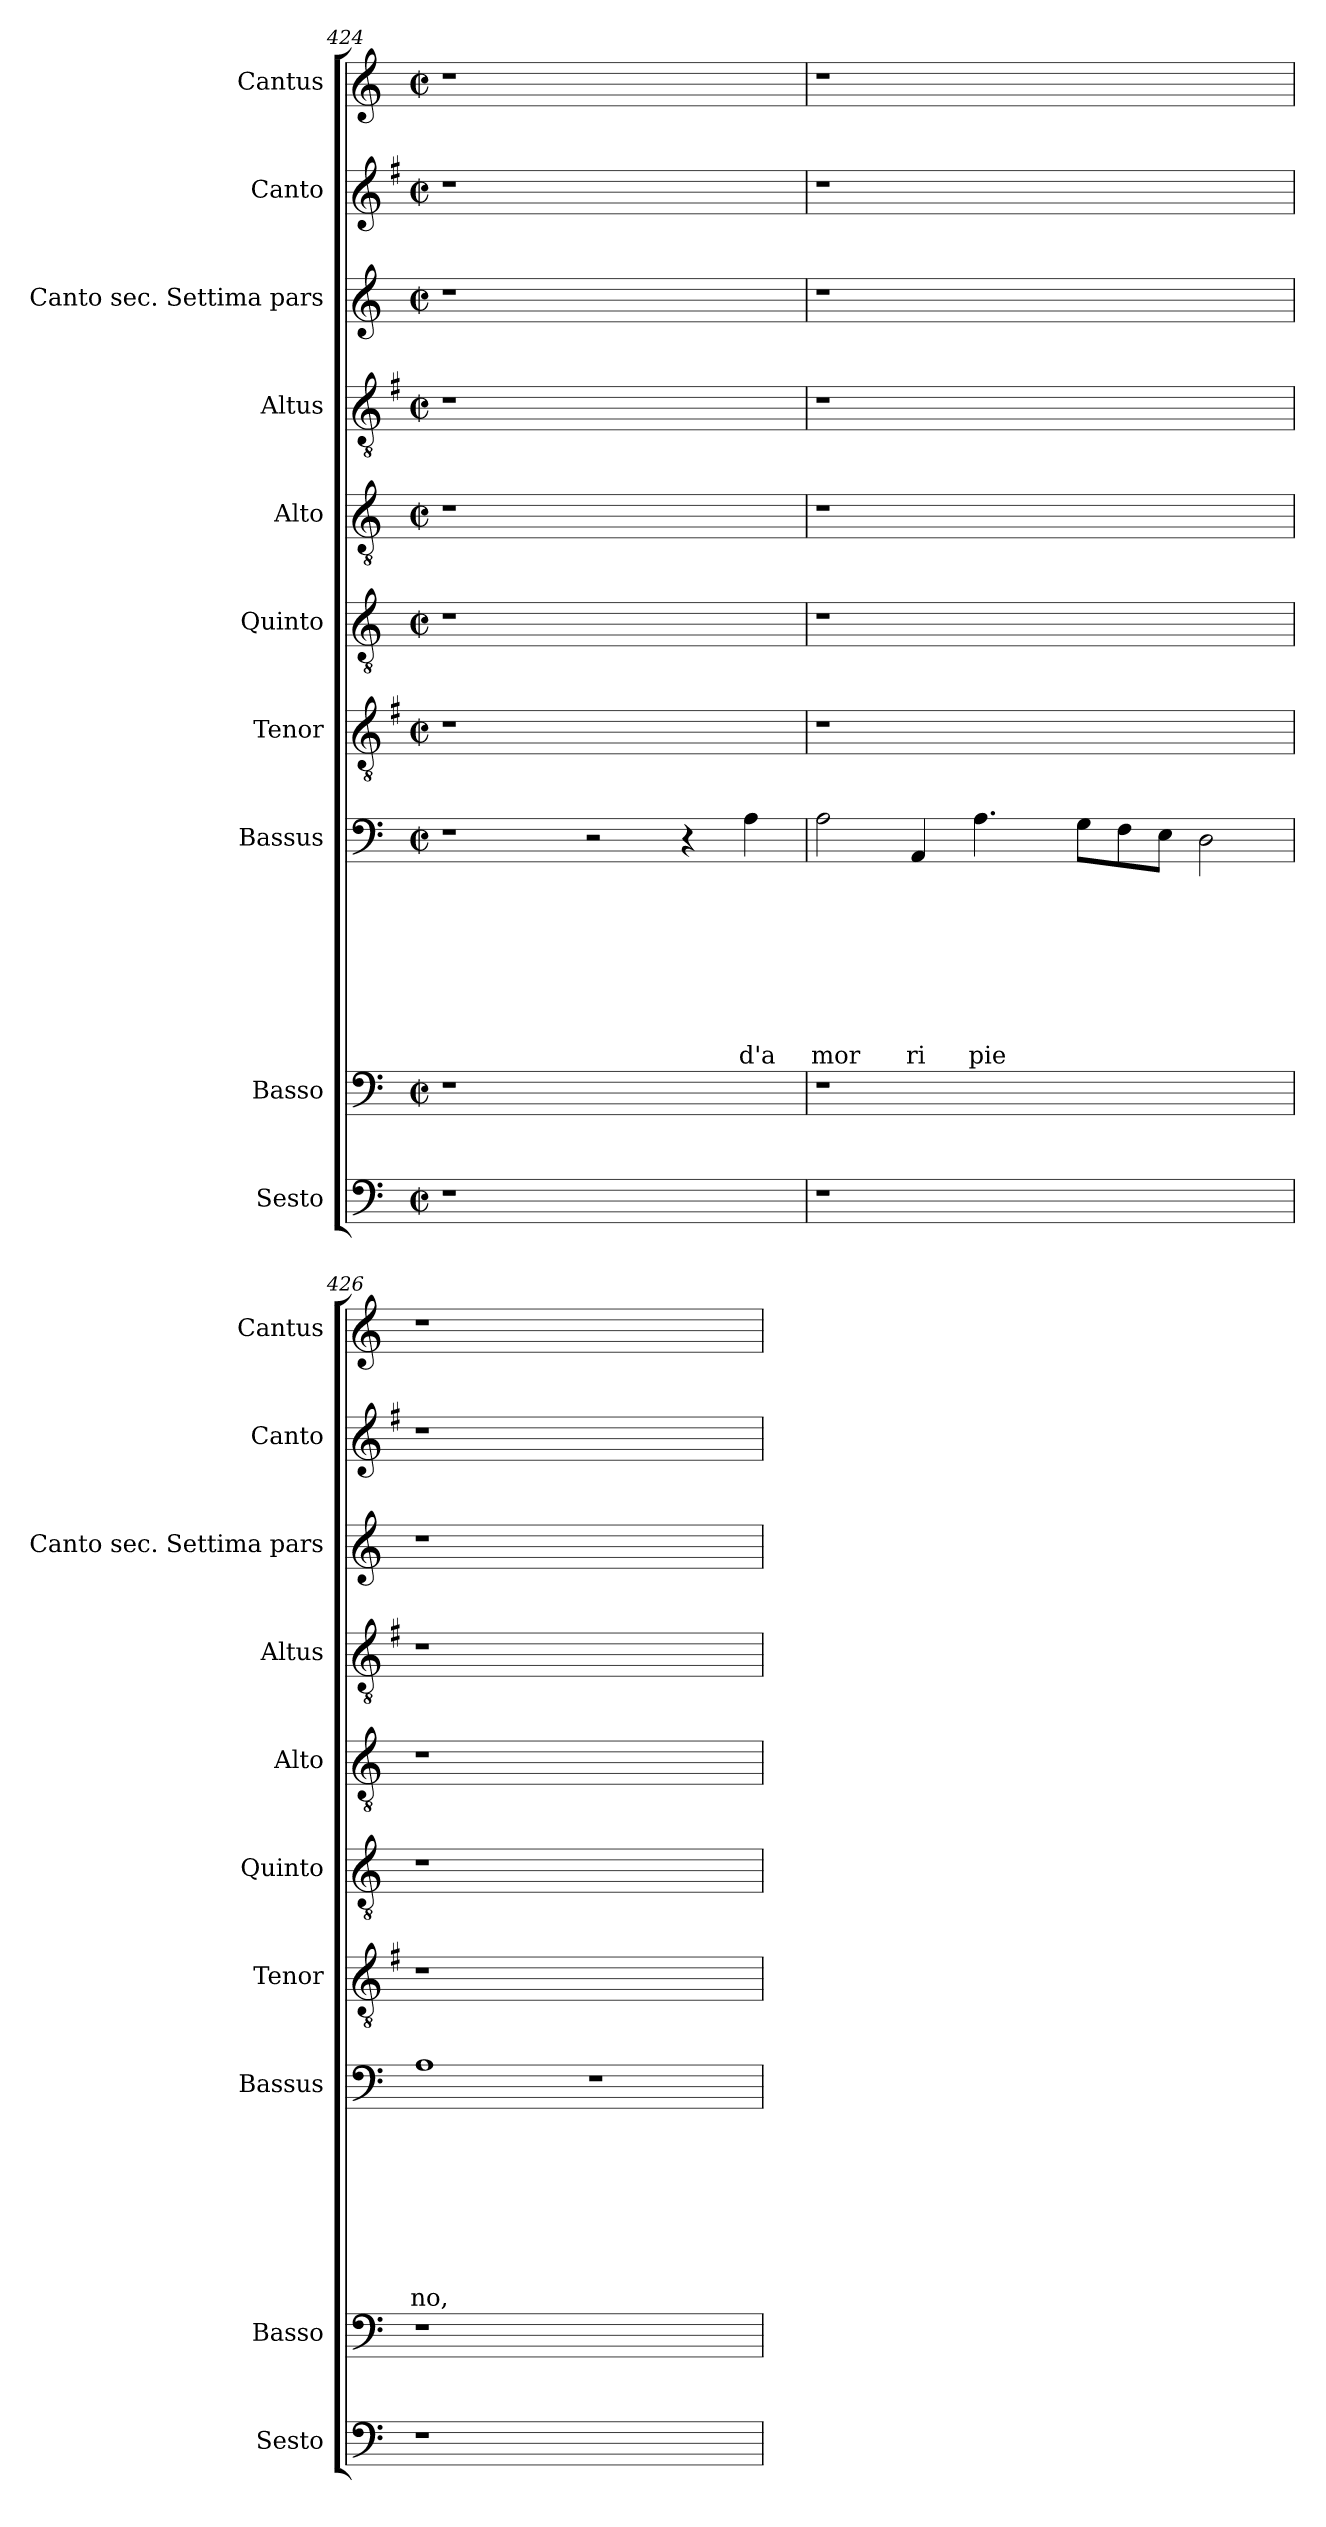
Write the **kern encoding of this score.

**kern	**kern	**kern	**text	**text	**text	**text	**text	**text	**text	**text	**kern	**kern	**kern	**kern	**kern	**kern	**kern
*part10	*part9	*part8	*part8	*part8	*part8	*part8	*part8	*part8	*part8	*part8	*part7	*part6	*part5	*part4	*part3	*part2	*part1
*staff10	*staff9	*staff8	*staff8	*staff8	*staff8	*staff8	*staff8	*staff8	*staff8	*staff8	*staff7	*staff6	*staff5	*staff4	*staff3	*staff2	*staff1
*I"Sesto	*I"Basso	*I"Bassus	*	*	*	*	*	*	*	*	*I"Tenor	*I"Quinto	*I"Alto	*I"Altus	*I"Canto sec. Settima pars	*I"Canto	*I"Cantus
*I'Sesto	*I'Basso	*I'Bassus	*	*	*	*	*	*	*	*	*I'Tenor	*I'Quinto	*I'Alto	*I'Altus	*I'Canto sec. Settima pars	*I'Canto	*I'Cantus
*clefF4	*clefF4	*clefF4	*	*	*	*	*	*	*	*	*clefGv2	*clefGv2	*clefGv2	*clefGv2	*clefG2	*clefG2	*clefG2
*k[]	*k[]	*k[]	*	*	*	*	*	*	*	*	*k[f#]	*k[]	*k[]	*k[f#]	*k[]	*k[f#]	*k[]
*C:	*C:	*C:	*	*	*	*	*	*	*	*	*G:	*C:	*C:	*G:	*C:	*G:	*C:
*M2/2	*M2/2	*M2/2	*	*	*	*	*	*	*	*	*M2/2	*M2/2	*M2/2	*M2/2	*M2/2	*M2/2	*M2/2
*met(c|)	*met(c|)	*met(c|)	*	*	*	*	*	*	*	*	*met(c|)	*met(c|)	*met(c|)	*met(c|)	*met(c|)	*met(c|)	*met(c|)
=424	=424	=424	=424	=424	=424	=424	=424	=424	=424	=424	=424	=424	=424	=424	=424	=424	=424
1r	1r	1r	.	.	.	.	.	.	.	.	1r	1r	1r	1r	1r	1r	1r
1ryy	1ryy	2r	.	.	.	.	.	.	.	.	1ryy	1ryy	1ryy	1ryy	1ryy	1ryy	1ryy
.	.	4r	.	.	.	.	.	.	.	.	.	.	.	.	.	.	.
!	!	!	!	!	!	!	!	!	!	!LO:LY:b	!	!	!	!	!	!	!
.	.	4A\	.	.	.	.	.	.	.	d'a	.	.	.	.	.	.	.
=425	=425	=425	=425	=425	=425	=425	=425	=425	=425	=425	=425	=425	=425	=425	=425	=425	=425
!	!	!	!	!	!	!	!	!	!	!LO:LY:b	!	!	!	!	!	!	!
1r	1r	2A\	.	.	.	.	.	.	.	mor	1r	1r	1r	1r	1r	1r	1r
!	!	!	!	!	!	!	!	!	!	!LO:LY:b	!	!	!	!	!	!	!
.	.	4AA/	.	.	.	.	.	.	.	ri	.	.	.	.	.	.	.
!	!	!	!	!	!	!	!	!	!	!LO:LY:b	!	!	!	!	!	!	!
.	.	4.A\	.	.	.	.	.	.	.	pie	.	.	.	.	.	.	.
1ryy	1ryy	.	.	.	.	.	.	.	.	.	1ryy	1ryy	1ryy	1ryy	1ryy	1ryy	1ryy
.	.	8G\L	.	.	.	.	.	.	.	.	.	.	.	.	.	.	.
.	.	8F\	.	.	.	.	.	.	.	.	.	.	.	.	.	.	.
.	.	8E\J	.	.	.	.	.	.	.	.	.	.	.	.	.	.	.
.	.	2D\	.	.	.	.	.	.	.	.	.	.	.	.	.	.	.
=426	=426	=426	=426	=426	=426	=426	=426	=426	=426	=426	=426	=426	=426	=426	=426	=426	=426
!	!	!	!	!	!	!	!	!	!	!LO:LY:b	!	!	!	!	!	!	!
1r	1r	1A	.	.	.	.	.	.	.	no,	1r	1r	1r	1r	1r	1r	1r
1ryy	1ryy	1r	.	.	.	.	.	.	.	.	1ryy	1ryy	1ryy	1ryy	1ryy	1ryy	1ryy
=	=	=	=	=	=	=	=	=	=	=	=	=	=	=	=	=	=
*-	*-	*-	*-	*-	*-	*-	*-	*-	*-	*-	*-	*-	*-	*-	*-	*-	*-
